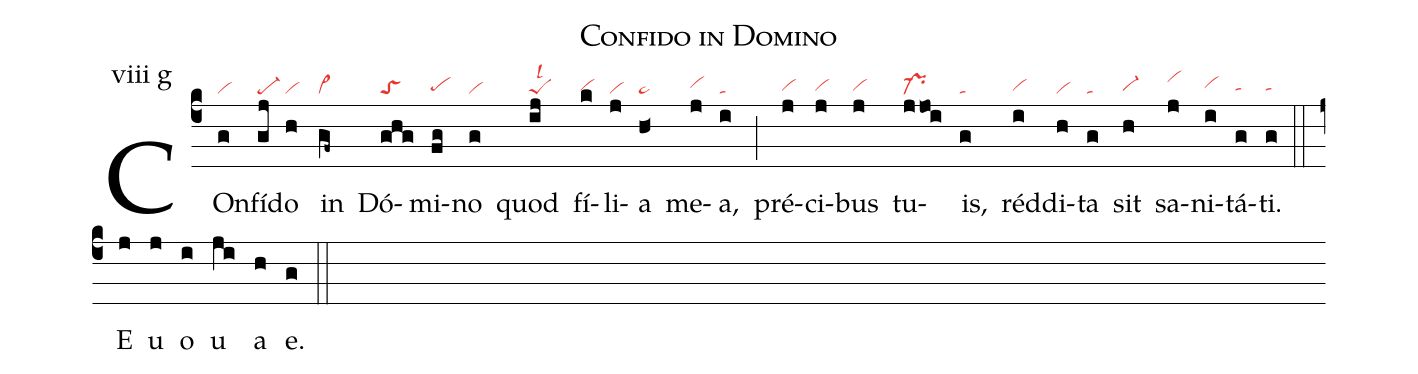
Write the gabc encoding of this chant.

name: Confido in Domino;
annotation: viii g;
mode: 8;
nabc-lines: 1;
%%
(c4)
COn(g|vi)fí(gj|pe-)do(h|vi) in(gf~|vi>) Dó(ghg|toS)mi(fg|pehg)no(g|vi) quod(ij|peSlsl2) fí(k|vihg)li(j|vi)a(h<|ta>) me(j|vihh)a,(i|ta) (;)
pré(j|vihg)ci(j|vihg)bus(j|vihg) tu(jjoi|pr-)is,(g|ta) réd(i|vihg)di(h|vi)ta(g|ta) sit(h|vi-hg) sa(j|vihj)ni(i|vihh)tá(g|tahg)ti.(g|tahg) (::)
E(j) u(j) o(i) u(ji) a(h) e.(g) (::)
